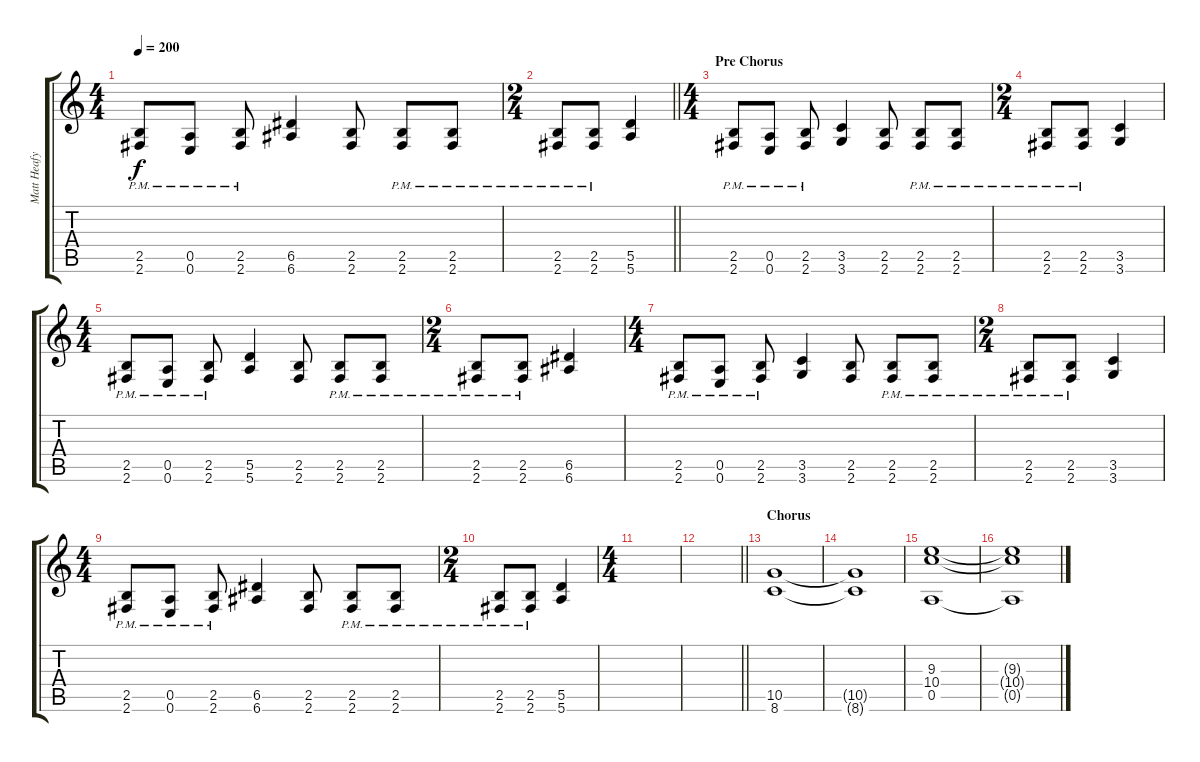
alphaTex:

\track ("Matt Heafy" "Matt Heafy") {instrument distortionguitar}
\staff {score tabs}
\tuning (E4 B3 G3 D3 A2 E2) {hide}
\ts (4 4)
\tempo 200
\clef g2
\ks c
(2.5{pm} 2.6{pm}).8{dy f} (0.5{pm} 0.6{pm}).8 (2.5{pm} 2.6{pm}).8 (6.5 6.6).4 (2.5 2.6).8 (2.5{pm} 2.6{pm}).8 (2.5{pm} 2.6{pm}).8 |
\ts (2 4)
\barLineRight lightlight
(2.5{pm} 2.6{pm}).8 (2.5{pm} 2.6{pm}).8 (5.5 5.6).4 |
\ts (4 4)
\section ("" "Pre Chorus")
(2.5{pm} 2.6{pm}).8 (0.5{pm} 0.6{pm}).8 (2.5{pm} 2.6{pm}).8 (3.5 3.6).4 (2.5 2.6).8 (2.5{pm} 2.6{pm}).8 (2.5{pm} 2.6{pm}).8 |
\ts (2 4)
(2.5{pm} 2.6{pm}).8 (2.5{pm} 2.6{pm}).8 (3.5 3.6).4 |
\ts (4 4)
(2.5{pm} 2.6{pm}).8 (0.5{pm} 0.6{pm}).8 (2.5{pm} 2.6{pm}).8 (5.5 5.6).4 (2.5 2.6).8 (2.5{pm} 2.6{pm}).8 (2.5{pm} 2.6{pm}).8 |
\ts (2 4)
(2.5{pm} 2.6{pm}).8 (2.5{pm} 2.6{pm}).8 (6.5 6.6).4 |
\ts (4 4)
(2.5{pm} 2.6{pm}).8 (0.5{pm} 0.6{pm}).8 (2.5{pm} 2.6{pm}).8 (3.5 3.6).4 (2.5 2.6).8 (2.5{pm} 2.6{pm}).8 (2.5{pm} 2.6{pm}).8 |
\ts (2 4)
(2.5{pm} 2.6{pm}).8 (2.5{pm} 2.6{pm}).8 (3.5 3.6).4 |
\ts (4 4)
(2.5{pm} 2.6{pm}).8 (0.5{pm} 0.6{pm}).8 (2.5{pm} 2.6{pm}).8 (6.5 6.6).4 (2.5 2.6).8 (2.5{pm} 2.6{pm}).8 (2.5{pm} 2.6{pm}).8 |
\ts (2 4)
(2.5{pm} 2.6{pm}).8 (2.5{pm} 2.6{pm}).8 (5.5 5.6).4 |
\ts (4 4)
|
\barLineRight lightlight
|
\section ("" "Chorus")
(10.5 8.6).1 |
(10.5{t} 8.6{t}).1 |
(9.3 10.4 0.5).1 |
(9.3{t} 10.4{t} 0.5{t}).1
